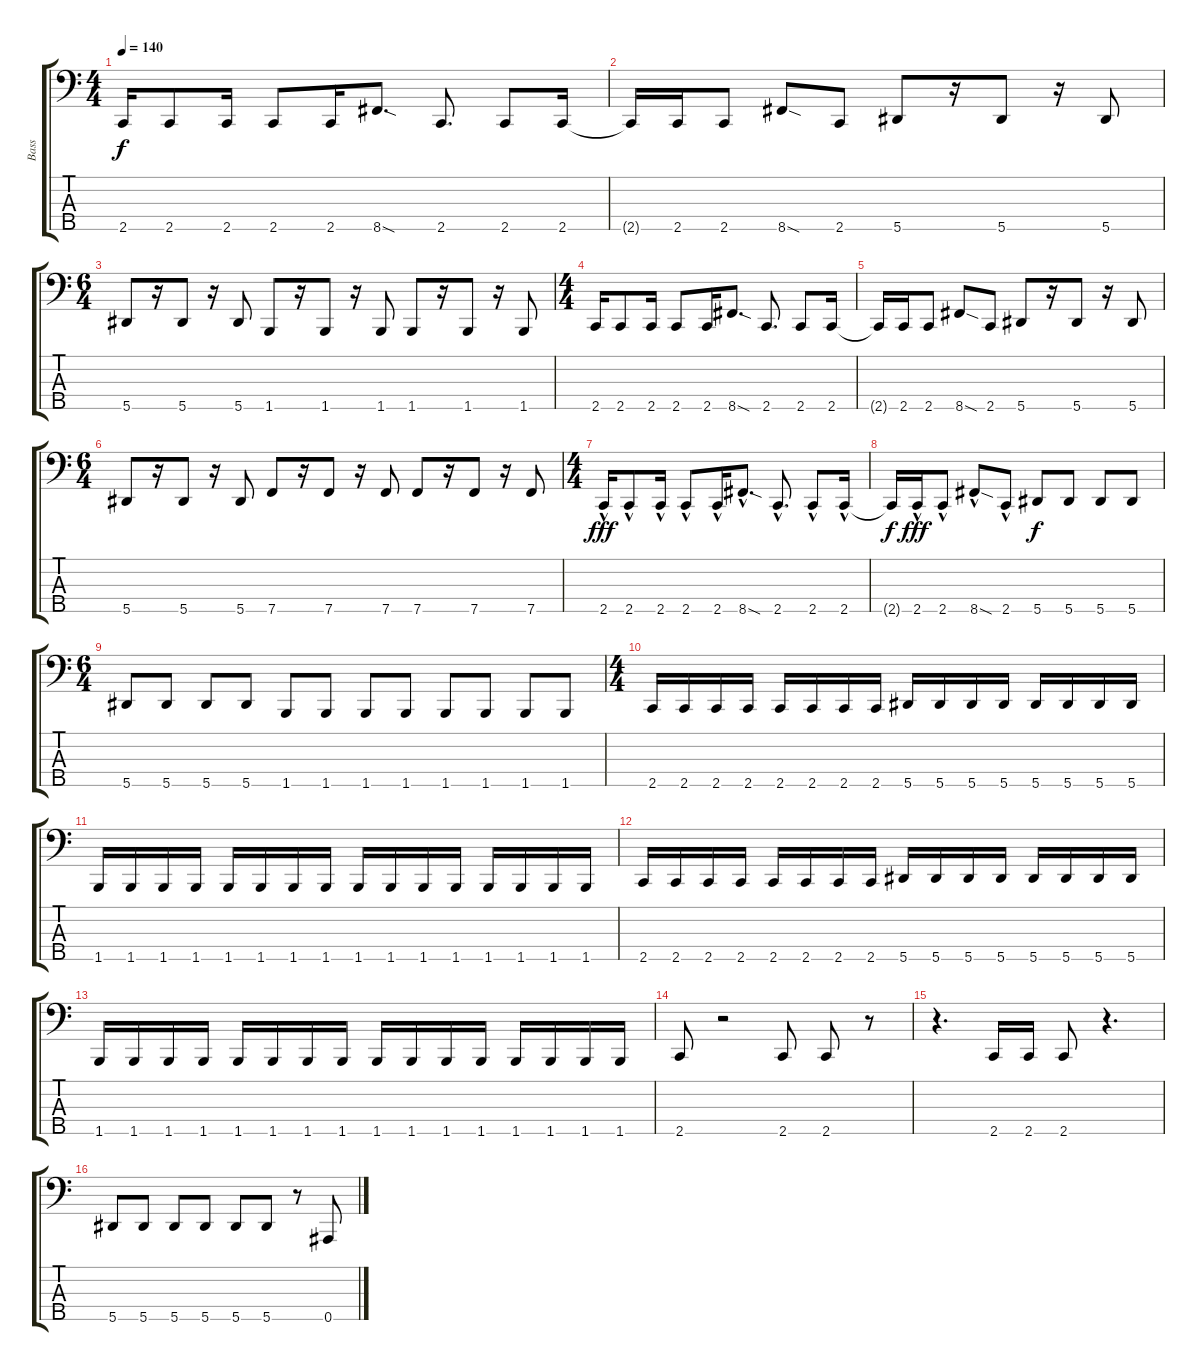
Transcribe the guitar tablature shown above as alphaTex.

\track ("Bass" "Bass") {instrument electricbasspick}
\staff {score tabs}
\tuning (G2 Eb2 Bb1 F1 Bb0) {hide}
\ts (4 4)
\tempo 140
\clef f4
\ks c
2.5.16{dy f} 2.5.8 2.5.16 2.5.8 2.5.16 8.5{sod}.8{d} 2.5.8{d} 2.5.8 2.5.16 |
2.5{t}.16 2.5.16 2.5.8 8.5{sod}.8 2.5.8 5.5.8 r.16 5.5.8 r.16 5.5.8 |
\ts (6 4)
5.5.8 r.16 5.5.8 r.16 5.5.8 1.5.8 r.16 1.5.8 r.16 1.5.8 1.5.8 r.16 1.5.8 r.16 1.5.8 |
\ts (4 4)
2.5.16 2.5.8 2.5.16 2.5.8 2.5.16 8.5{sod}.8{d} 2.5.8{d} 2.5.8 2.5.16 |
2.5{t}.16 2.5.16 2.5.8 8.5{sod}.8 2.5.8 5.5.8 r.16 5.5.8 r.16 5.5.8 |
\ts (6 4)
5.5.8 r.16 5.5.8 r.16 5.5.8 7.5.8 r.16 7.5.8 r.16 7.5.8 7.5.8 r.16 7.5.8 r.16 7.5.8 |
\ts (4 4)
2.5{hac}.16{dy fff} 2.5{hac}.8 2.5{hac}.16 2.5{hac}.8 2.5{hac}.16 8.5{sod hac}.8{d} 2.5{hac}.8{d} 2.5{hac}.8 2.5{hac}.16 |
2.5{t}.16{dy f} 2.5{hac}.16{dy fff} 2.5{hac}.8 8.5{sod hac}.8 2.5{hac}.8 5.5.8{dy f} 5.5.8 5.5.8 5.5.8 |
\ts (6 4)
5.5.8 5.5.8 5.5.8 5.5.8 1.5.8 1.5.8 1.5.8 1.5.8 1.5.8 1.5.8 1.5.8 1.5.8 |
\ts (4 4)
2.5.16 2.5.16 2.5.16 2.5.16 2.5.16 2.5.16 2.5.16 2.5.16 5.5.16 5.5.16 5.5.16 5.5.16 5.5.16 5.5.16 5.5.16 5.5.16 |
1.5.16 1.5.16 1.5.16 1.5.16 1.5.16 1.5.16 1.5.16 1.5.16 1.5.16 1.5.16 1.5.16 1.5.16 1.5.16 1.5.16 1.5.16 1.5.16 |
2.5.16 2.5.16 2.5.16 2.5.16 2.5.16 2.5.16 2.5.16 2.5.16 5.5.16 5.5.16 5.5.16 5.5.16 5.5.16 5.5.16 5.5.16 5.5.16 |
1.5.16 1.5.16 1.5.16 1.5.16 1.5.16 1.5.16 1.5.16 1.5.16 1.5.16 1.5.16 1.5.16 1.5.16 1.5.16 1.5.16 1.5.16 1.5.16 |
2.5.8 r.2 2.5.8 2.5.8 r.8 |
r.4{d} 2.5.16 2.5.16 2.5.8 r.4{d} |
5.5.8 5.5.8 5.5.8 5.5.8 5.5.8 5.5.8 r.8 0.5.8
